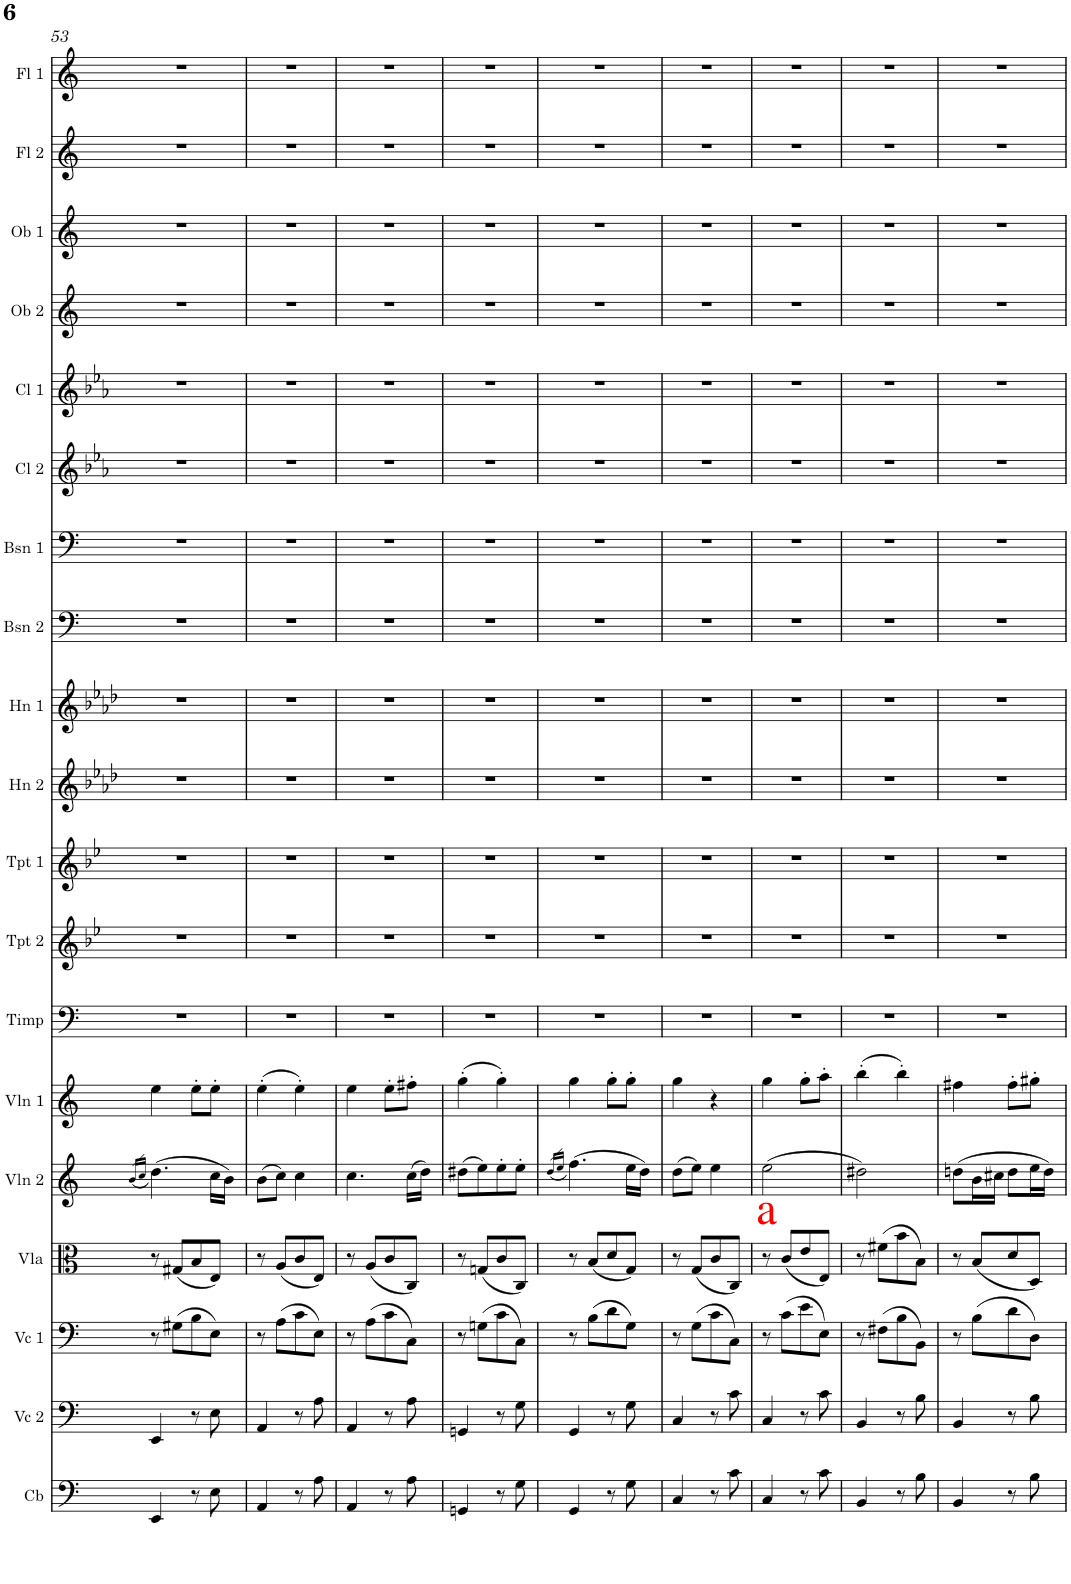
**kern	**kern	**kern	**kern	**kern	**text	**kern	**kern	**kern	**kern	**kern	**kern	**kern	**kern	**kern	**kern	**kern	**kern	**kern	**kern
*part19	*part18	*part17	*part16	*part15	*part15	*part14	*part13	*part12	*part11	*part10	*part9	*part8	*part7	*part6	*part5	*part4	*part3	*part2	*part1
*staff19	*staff18	*staff17	*staff16	*staff15	*staff15	*staff14	*staff13	*staff12	*staff11	*staff10	*staff9	*staff8	*staff7	*staff6	*staff5	*staff4	*staff3	*staff2	*staff1
*I"Contrabass	*I"Violoncello 2	*I"Violoncello 1	*I"Viola	*I"Violin 2	*	*I"Violin 1	*I"Timpani	*I"D Trumpet 2	*I"D Trumpet 1	*I"E Horn 2	*I"E Horn 1	*I"Bassoon 2	*I"Bassoon 1	*I"A Clarinet 2	*I"A Clarinet 1	*I"Oboe 2	*I"Oboe 1	*I"Flute 2	*I"Flute 1
*I'Cb	*I'Vc 2	*I'Vc 1	*I'Vla	*I'Vln 2	*	*I'Vln 1	*I'Timp	*I'Tpt 2	*I'Tpt 1	*I'Hn 2	*I'Hn 1	*I'Bsn 2	*I'Bsn 1	*I'Cl 2	*I'Cl 1	*I'Ob 2	*I'Ob 1	*I'Fl 2	*I'Fl 1
!!LO:PB:g=z
*clefF4	*clefF4	*clefF4	*clefC3	*clefG2	*	*clefG2	*clefF4	*clefG2	*clefG2	*clefG2	*clefG2	*clefF4	*clefF4	*clefG2	*clefG2	*clefG2	*clefG2	*clefG2	*clefG2
*Trd7c12	*	*	*	*	*	*	*	*Trd-1c-2	*Trd-1c-2	*Trd5c8	*Trd5c8	*	*	*Trd2c3	*Trd2c3	*	*	*	*
*k[]	*k[]	*k[]	*k[]	*k[]	*	*k[]	*k[]	*k[b-e-]	*k[b-e-]	*k[b-e-a-d-]	*k[b-e-a-d-]	*k[]	*k[]	*k[b-e-a-]	*k[b-e-a-]	*k[]	*k[]	*k[]	*k[]
*M2/4	*M2/4	*M2/4	*M2/4	*M2/4	*	*M2/4	*M2/4	*M2/4	*M2/4	*M2/4	*M2/4	*M2/4	*M2/4	*M2/4	*M2/4	*M2/4	*M2/4	*M2/4	*M2/4
=53	=53	=53	=53	=53	=53	=53	=53	=53	=53	=53	=53	=53	=53	=53	=53	=53	=53	=53	=53
.	.	.	.	(16qb/LL	.	.	.	.	.	.	.	.	.	.	.	.	.	.	.
.	.	.	.	16qcc/JJ	.	.	.	.	.	.	.	.	.	.	.	.	.	.	.
4EE/	4EE/	8r	8r	(4.dd\)	.	4ee\	2r	2r	2r	2r	2r	2r	2r	2r	2r	2r	2r	2r	2r
.	.	(8G#X\L	(8G#X/L	.	.	.	.	.	.	.	.	.	.	.	.	.	.	.	.
8r	8r	8B\	8B/	.	.	8ee'\L	.	.	.	.	.	.	.	.	.	.	.	.	.
8E\	8E\	8E\J)	8E/J)	16cc\LL	.	8ee'\J	.	.	.	.	.	.	.	.	.	.	.	.	.
.	.	.	.	16b\JJ)	.	.	.	.	.	.	.	.	.	.	.	.	.	.	.
=54	=54	=54	=54	=54	=54	=54	=54	=54	=54	=54	=54	=54	=54	=54	=54	=54	=54	=54	=54
4AA/	4AA/	8r	8r	(8b\L	.	(4ee'\	2r	2r	2r	2r	2r	2r	2r	2r	2r	2r	2r	2r	2r
.	.	(8A\L	(8A/L	8cc\J)	.	.	.	.	.	.	.	.	.	.	.	.	.	.	.
8r	8r	8c\	8c/	4cc\	.	4ee'\)	.	.	.	.	.	.	.	.	.	.	.	.	.
8A\	8A\	8E\J)	8E/J)	.	.	.	.	.	.	.	.	.	.	.	.	.	.	.	.
=55	=55	=55	=55	=55	=55	=55	=55	=55	=55	=55	=55	=55	=55	=55	=55	=55	=55	=55	=55
4AA/	4AA/	8r	8r	4.cc\	.	4ee\	2r	2r	2r	2r	2r	2r	2r	2r	2r	2r	2r	2r	2r
.	.	(8A\L	(8A/L	.	.	.	.	.	.	.	.	.	.	.	.	.	.	.	.
8r	8r	8c\	8c/	.	.	8ee'\L	.	.	.	.	.	.	.	.	.	.	.	.	.
8A\	8A\	8C\J)	8C/J)	(16cc\LL	.	8ff#X'\J	.	.	.	.	.	.	.	.	.	.	.	.	.
.	.	.	.	16dd\JJ)	.	.	.	.	.	.	.	.	.	.	.	.	.	.	.
=56	=56	=56	=56	=56	=56	=56	=56	=56	=56	=56	=56	=56	=56	=56	=56	=56	=56	=56	=56
4GGn/	4GGn/	8r	8r	(8dd#X\L	.	(4gg'\	2r	2r	2r	2r	2r	2r	2r	2r	2r	2r	2r	2r	2r
.	.	(8Gn\L	(8Gn/L	8ee\)	.	.	.	.	.	.	.	.	.	.	.	.	.	.	.
8r	8r	8c\	8c/	8ee'\	.	4gg'\)	.	.	.	.	.	.	.	.	.	.	.	.	.
8G\	8G\	8C\J)	8C/J)	8ee'\J	.	.	.	.	.	.	.	.	.	.	.	.	.	.	.
=57	=57	=57	=57	=57	=57	=57	=57	=57	=57	=57	=57	=57	=57	=57	=57	=57	=57	=57	=57
.	.	.	.	(16qdd/LL	.	.	.	.	.	.	.	.	.	.	.	.	.	.	.
.	.	.	.	16qee/JJ	.	.	.	.	.	.	.	.	.	.	.	.	.	.	.
4GG/	4GG/	8r	8r	(4.ff\)	.	4gg\	2r	2r	2r	2r	2r	2r	2r	2r	2r	2r	2r	2r	2r
.	.	(8B\L	(8B/L	.	.	.	.	.	.	.	.	.	.	.	.	.	.	.	.
8r	8r	8d\	8d/	.	.	8gg'\L	.	.	.	.	.	.	.	.	.	.	.	.	.
8G\	8G\	8G\J)	8G/J)	16ee\LL	.	8gg'\J	.	.	.	.	.	.	.	.	.	.	.	.	.
.	.	.	.	16dd\JJ)	.	.	.	.	.	.	.	.	.	.	.	.	.	.	.
=58	=58	=58	=58	=58	=58	=58	=58	=58	=58	=58	=58	=58	=58	=58	=58	=58	=58	=58	=58
4C/	4C/	8r	8r	(8dd\L	.	4gg\	2r	2r	2r	2r	2r	2r	2r	2r	2r	2r	2r	2r	2r
.	.	(8G\L	(8G/L	8ee\J)	.	.	.	.	.	.	.	.	.	.	.	.	.	.	.
8r	8r	8c\	8c/	4ee\	.	4r	.	.	.	.	.	.	.	.	.	.	.	.	.
8c\	8c\	8C\J)	8C/J)	.	.	.	.	.	.	.	.	.	.	.	.	.	.	.	.
=59	=59	=59	=59	=59	=59	=59	=59	=59	=59	=59	=59	=59	=59	=59	=59	=59	=59	=59	=59
!	!	!	!	!	!LO:LY:b:color=#FF0000	!	!	!	!	!	!	!	!	!	!	!	!	!	!
4C/	4C/	8r	8r	(2ee\	a	4gg\	2r	2r	2r	2r	2r	2r	2r	2r	2r	2r	2r	2r	2r
.	.	(8c\L	(8c/L	.	.	.	.	.	.	.	.	.	.	.	.	.	.	.	.
8r	8r	8e\	8e/	.	.	8gg'\L	.	.	.	.	.	.	.	.	.	.	.	.	.
8c\	8c\	8E\J)	8E/J)	.	.	8aa'\J	.	.	.	.	.	.	.	.	.	.	.	.	.
=60	=60	=60	=60	=60	=60	=60	=60	=60	=60	=60	=60	=60	=60	=60	=60	=60	=60	=60	=60
4BB/	4BB/	8r	8r	2dd#X\)	.	(4bb'\	2r	2r	2r	2r	2r	2r	2r	2r	2r	2r	2r	2r	2r
.	.	(8F#X\L	(8f#X\L	.	.	.	.	.	.	.	.	.	.	.	.	.	.	.	.
8r	8r	8B\	8b\	.	.	4bb'\)	.	.	.	.	.	.	.	.	.	.	.	.	.
8B\	8B\	8BB\J)	8B\J)	.	.	.	.	.	.	.	.	.	.	.	.	.	.	.	.
=61	=61	=61	=61	=61	=61	=61	=61	=61	=61	=61	=61	=61	=61	=61	=61	=61	=61	=61	=61
4BB/	4BB/	8r	8r	(8ddn\L	.	4ff#X\	2r	2r	2r	2r	2r	2r	2r	2r	2r	2r	2r	2r	2r
.	.	(8B\L	(8B/L	16b\L	.	.	.	.	.	.	.	.	.	.	.	.	.	.	.
.	.	.	.	16cc#X\JJ	.	.	.	.	.	.	.	.	.	.	.	.	.	.	.
8r	8r	8d\	8d/	8dd\L	.	8ff#'\L	.	.	.	.	.	.	.	.	.	.	.	.	.
8B\	8B\	8D\J)	8D/J)	16ee\L	.	8gg#X'\J	.	.	.	.	.	.	.	.	.	.	.	.	.
.	.	.	.	16dd\JJ)	.	.	.	.	.	.	.	.	.	.	.	.	.	.	.
=	=	=	=	=	=	=	=	=	=	=	=	=	=	=	=	=	=	=	=
*-	*-	*-	*-	*-	*-	*-	*-	*-	*-	*-	*-	*-	*-	*-	*-	*-	*-	*-	*-
